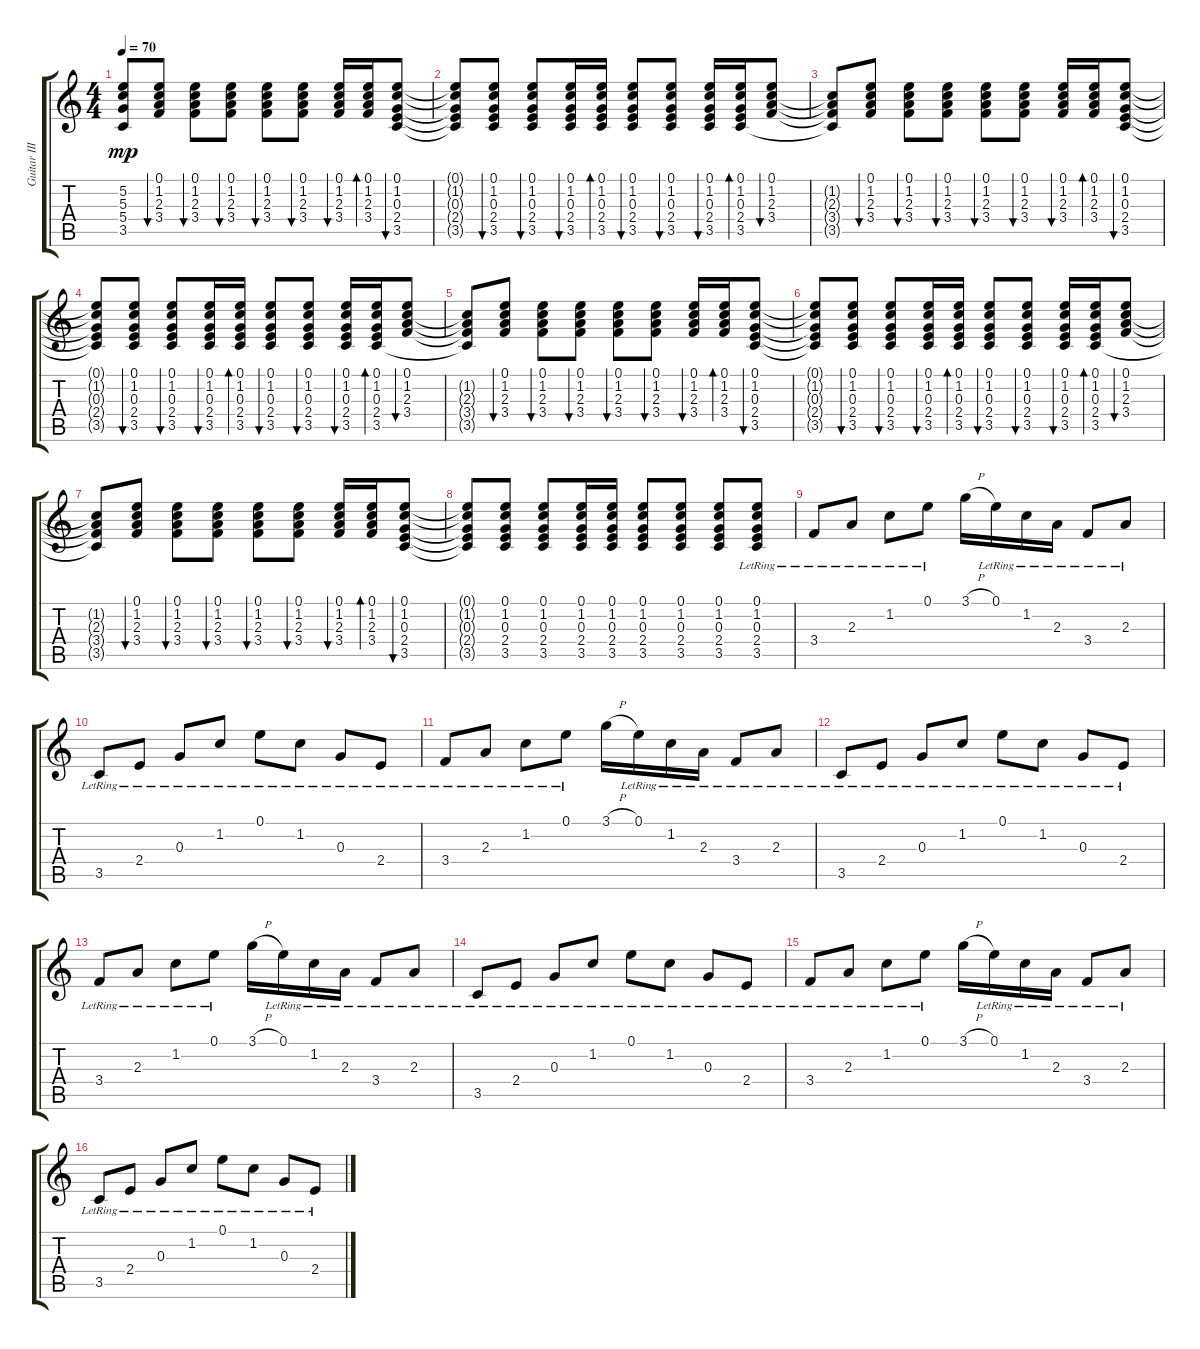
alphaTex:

\track ("Guitar III (clean)" "Guitar III") {instrument electricguitarjazz}
\staff {score tabs}
\tuning (E4 B3 G3 D3 A2 E2) {hide}
\ts (4 4)
\tempo 70
\clef g2
\ks c
(5.2{t} 5.3{t} 5.4{t} 3.5{t}).8{dy mp} (0.1 1.2 2.3 3.4).8{bu 30} (0.1 1.2 2.3 3.4).8{bu 30} (0.1 1.2 2.3 3.4).8{bu 30} (0.1 1.2 2.3 3.4).8{bu 30} (0.1 1.2 2.3 3.4).8{bu 30} (0.1 1.2 2.3 3.4).16{bu 30} (0.1 1.2 2.3 3.4).16{bd 30} (0.1 1.2 0.3 2.4 3.5).8{bu 30} |
(0.1{t} 1.2{t} 0.3{t} 2.4{t} 3.5{t}).8 (0.1 1.2 0.3 2.4 3.5).8{bu 30} (0.1 1.2 0.3 2.4 3.5).8{bu 30} (0.1 1.2 0.3 2.4 3.5).16{bu 30} (0.1 1.2 0.3 2.4 3.5).16{bd 30} (0.1 1.2 0.3 2.4 3.5).8{bu 30} (0.1 1.2 0.3 2.4 3.5).8{bu 30} (0.1 1.2 0.3 2.4 3.5).16{bu 30} (0.1 1.2 0.3 2.4 3.5).16{bd 30} (0.1 1.2 2.3 3.4).8{bu 30} |
(1.2{t} 2.3{t} 3.4{t} 3.5{t}).8 (0.1 1.2 2.3 3.4).8{bu 30} (0.1 1.2 2.3 3.4).8{bu 30} (0.1 1.2 2.3 3.4).8{bu 30} (0.1 1.2 2.3 3.4).8{bu 30} (0.1 1.2 2.3 3.4).8{bu 30} (0.1 1.2 2.3 3.4).16{bu 30} (0.1 1.2 2.3 3.4).16{bd 30} (0.1 1.2 0.3 2.4 3.5).8{bu 30} |
(0.1{t} 1.2{t} 0.3{t} 2.4{t} 3.5{t}).8 (0.1 1.2 0.3 2.4 3.5).8{bu 30} (0.1 1.2 0.3 2.4 3.5).8{bu 30} (0.1 1.2 0.3 2.4 3.5).16{bu 30} (0.1 1.2 0.3 2.4 3.5).16{bd 30} (0.1 1.2 0.3 2.4 3.5).8{bu 30} (0.1 1.2 0.3 2.4 3.5).8{bu 30} (0.1 1.2 0.3 2.4 3.5).16{bu 30} (0.1 1.2 0.3 2.4 3.5).16{bd 30} (0.1 1.2 2.3 3.4).8{bu 30} |
(1.2{t} 2.3{t} 3.4{t} 3.5{t}).8 (0.1 1.2 2.3 3.4).8{bu 30} (0.1 1.2 2.3 3.4).8{bu 30} (0.1 1.2 2.3 3.4).8{bu 30} (0.1 1.2 2.3 3.4).8{bu 30} (0.1 1.2 2.3 3.4).8{bu 30} (0.1 1.2 2.3 3.4).16{bu 30} (0.1 1.2 2.3 3.4).16{bd 30} (0.1 1.2 0.3 2.4 3.5).8{bu 30} |
(0.1{t} 1.2{t} 0.3{t} 2.4{t} 3.5{t}).8 (0.1 1.2 0.3 2.4 3.5).8{bu 30} (0.1 1.2 0.3 2.4 3.5).8{bu 30} (0.1 1.2 0.3 2.4 3.5).16{bu 30} (0.1 1.2 0.3 2.4 3.5).16{bd 30} (0.1 1.2 0.3 2.4 3.5).8{bu 30} (0.1 1.2 0.3 2.4 3.5).8{bu 30} (0.1 1.2 0.3 2.4 3.5).16{bu 30} (0.1 1.2 0.3 2.4 3.5).16{bd 30} (0.1 1.2 2.3 3.4).8{bu 30} |
(1.2{t} 2.3{t} 3.4{t} 3.5{t}).8 (0.1 1.2 2.3 3.4).8{bu 30} (0.1 1.2 2.3 3.4).8{bu 30} (0.1 1.2 2.3 3.4).8{bu 30} (0.1 1.2 2.3 3.4).8{bu 30} (0.1 1.2 2.3 3.4).8{bu 30} (0.1 1.2 2.3 3.4).16{bu 30} (0.1 1.2 2.3 3.4).16{bd 30} (0.1 1.2 0.3 2.4 3.5).8{bu 30} |
(0.1{t} 1.2{t} 0.3{t} 2.4{t} 3.5{t}).8 (0.1 1.2 0.3 2.4 3.5).8 (0.1 1.2 0.3 2.4 3.5).8 (0.1 1.2 0.3 2.4 3.5).16 (0.1 1.2 0.3 2.4 3.5).16 (0.1 1.2 0.3 2.4 3.5).8 (0.1 1.2 0.3 2.4 3.5).8 (0.1 1.2 0.3 2.4 3.5).8 (0.1{lr} 1.2{lr} 0.3{lr} 2.4{lr} 3.5{lr}).8 |
3.4{lr}.8 2.3{lr}.8 1.2{lr}.8 0.1{lr}.8 3.1{h}.16 0.1{lr}.16 1.2{lr}.16 2.3{lr}.16 3.4{lr}.8 2.3{lr}.8 |
3.5{lr}.8 2.4{lr}.8 0.3{lr}.8 1.2{lr}.8 0.1{lr}.8 1.2{lr}.8 0.3{lr}.8 2.4{lr}.8 |
3.4{lr}.8 2.3{lr}.8 1.2{lr}.8 0.1{lr}.8 3.1{h}.16 0.1{lr}.16 1.2{lr}.16 2.3{lr}.16 3.4{lr}.8 2.3{lr}.8 |
3.5{lr}.8 2.4{lr}.8 0.3{lr}.8 1.2{lr}.8 0.1{lr}.8 1.2{lr}.8 0.3{lr}.8 2.4{lr}.8 |
3.4{lr}.8 2.3{lr}.8 1.2{lr}.8 0.1{lr}.8 3.1{h}.16 0.1{lr}.16 1.2{lr}.16 2.3{lr}.16 3.4{lr}.8 2.3{lr}.8 |
3.5{lr}.8 2.4{lr}.8 0.3{lr}.8 1.2{lr}.8 0.1{lr}.8 1.2{lr}.8 0.3{lr}.8 2.4{lr}.8 |
3.4{lr}.8 2.3{lr}.8 1.2{lr}.8 0.1{lr}.8 3.1{h}.16 0.1{lr}.16 1.2{lr}.16 2.3{lr}.16 3.4{lr}.8 2.3{lr}.8 |
3.5{lr}.8 2.4{lr}.8 0.3{lr}.8 1.2{lr}.8 0.1{lr}.8 1.2{lr}.8 0.3{lr}.8 2.4{lr}.8
